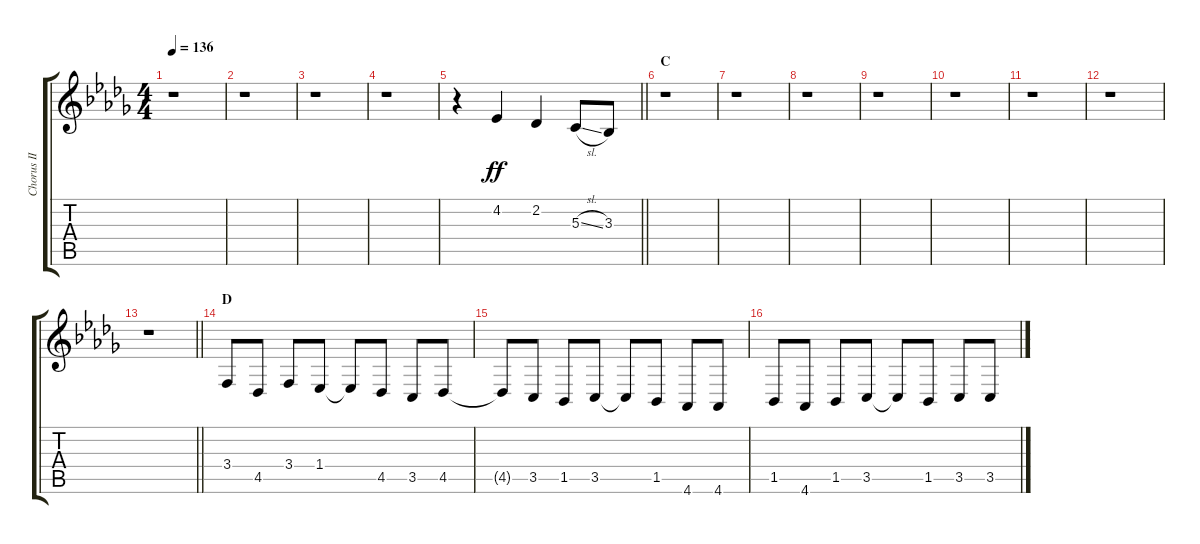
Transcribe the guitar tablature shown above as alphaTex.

\track ("Chorus II" "Chorus II") {instrument voiceoohs}
\staff {score tabs}
\tuning (E4 B3 G3 D3 A2 E2) {hide}
\ts (4 4)
\tempo 136
\clef g2
\ks db
r.1{dy ff} |
r.1 |
r.1 |
r.1 |
\barLineRight lightlight
r.4 4.2.4 2.2.4 5.3{sl}.8 3.3.8 |
\section ("" "C")
r.1 |
r.1 |
r.1 |
r.1 |
r.1 |
r.1 |
r.1 |
\barLineRight lightlight
r.1 |
\section ("" "D")
3.4.8 4.5.8 3.4.8 1.4.8 1.4{t}.8 4.5.8 3.5.8 4.5.8 |
4.5{t}.8 3.5.8 1.5.8 3.5.8 3.5{t}.8 1.5.8 4.6.8 4.6.8 |
1.5.8 4.6.8 1.5.8 3.5.8 3.5{t}.8 1.5.8 3.5.8 3.5{sl}.8
